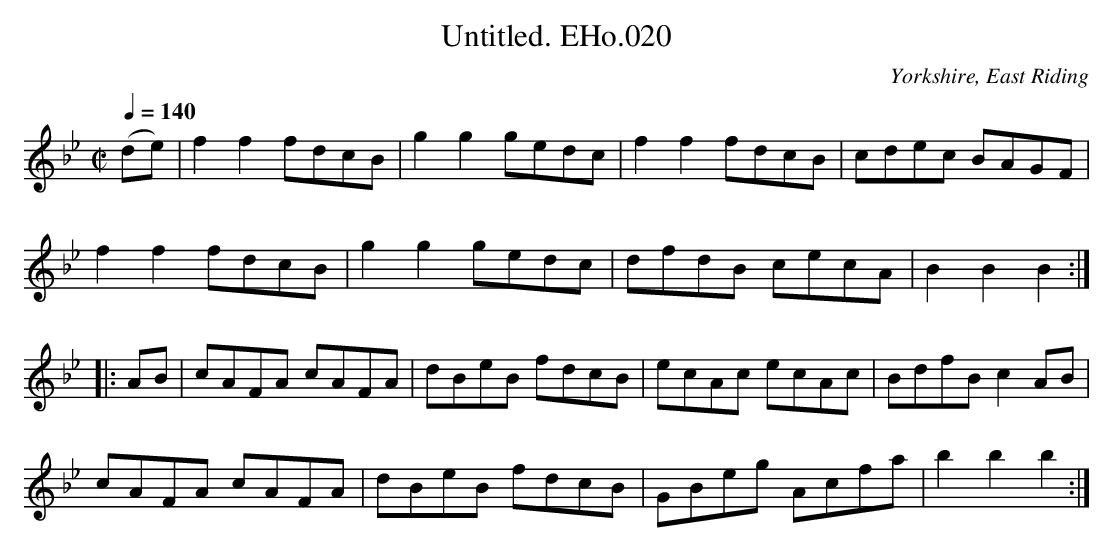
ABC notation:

X:1
T:Untitled. EHo.020
M:C|
L:1/8
Q:1/4=140
O:Yorkshire, East Riding
K:Bb
(de)|f2f2fdcB|g2g2gedc|f2f2fdcB|cdec BAGF|
f2f2fdcB|g2g2gedc|dfdB cecA|B2B2B2:|
|:AB|cAFA cAFA|dBeB fdcB|ecAc ecAc|BdfBc2AB|
cAFA cAFA|dBeB fdcB|GBeg Acfa|b2b2b2:|
